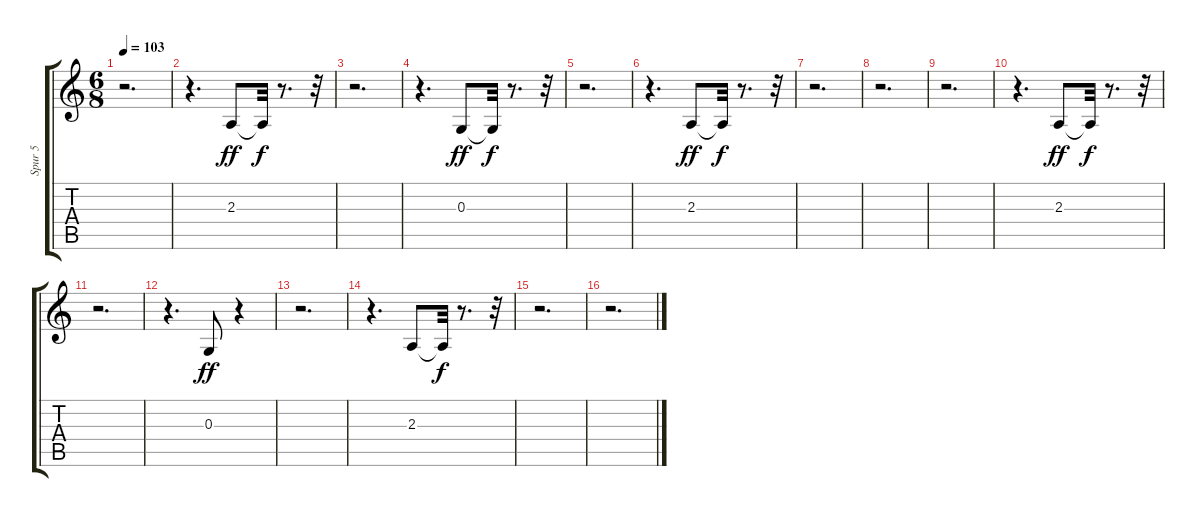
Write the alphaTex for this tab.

\track ("Spur 5" "Spur 5") {instrument acousticgrandpiano}
\staff {score tabs}
\tuning (E4 B3 G3 D3 A2 E2) {hide}
\ts (6 8)
\tempo 103
\clef g2
\ks c
r.2{d dy f} |
r.4{d} 2.3.8{dy ff instrument acousticguitarnylon} 2.3{t}.32{dy f} r.8{d} r.32 |
r.2{d} |
r.4{d} 0.3.8{dy ff} 0.3{t}.32{dy f} r.8{d} r.32 |
r.2{d} |
r.4{d} 2.3.8{dy ff} 2.3{t}.32{dy f} r.8{d} r.32 |
r.2{d} |
r.2{d} |
r.2{d} |
r.4{d} 2.3.8{dy ff} 2.3{t}.32{dy f} r.8{d} r.32 |
r.2{d} |
r.4{d} 0.3.8{dy ff} r.4 |
r.2{d} |
r.4{d} 2.3.8 2.3{t}.32{dy f} r.8{d} r.32 |
r.2{d} |
r.2{d}
